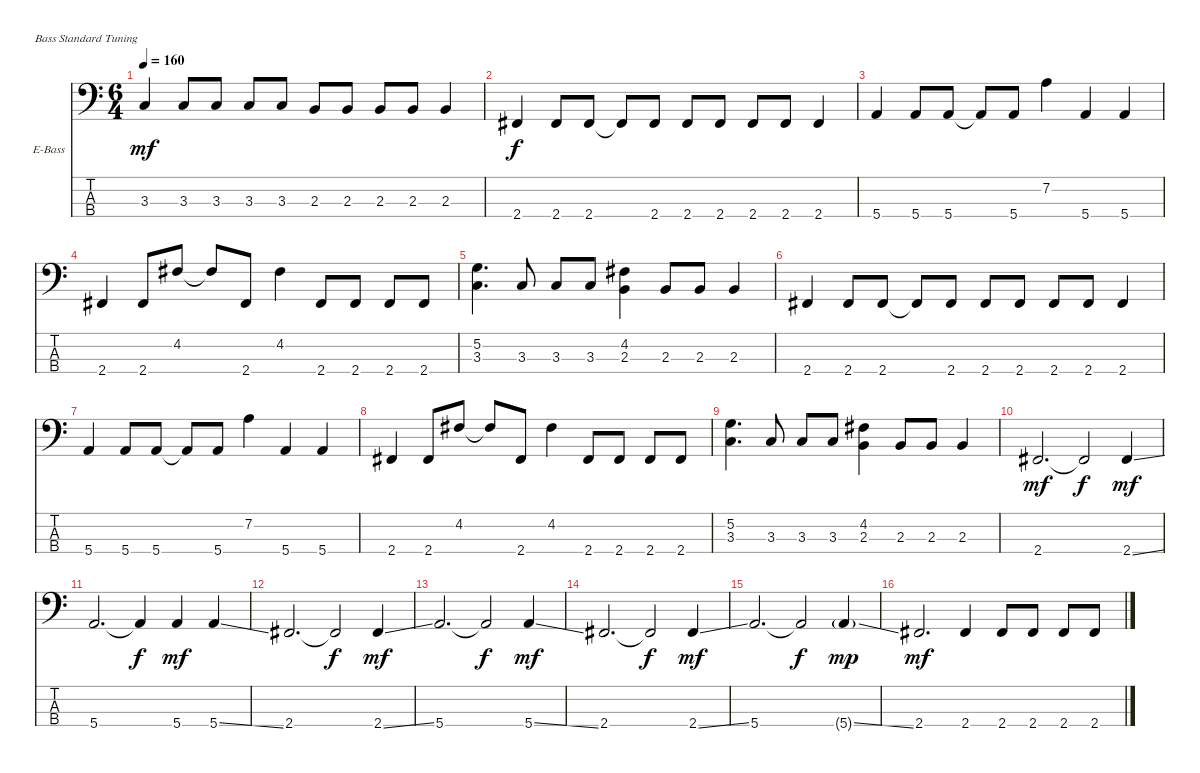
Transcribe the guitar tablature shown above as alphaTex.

\defaultSystemsLayout 4
\bracketExtendMode nobrackets
\firstSystemTrackNameOrientation horizontal
\otherSystemsTrackNameOrientation horizontal
\track ("Jeff Ament" "E-Bass") {instrument electricbassfinger}
\staff {score tabs}
\tuning (G2 D2 A1 E1)
\ts (6 4)
\tempo 160
\clef f4
\ks c
3.3.4{dy mf} 3.3.8 3.3.8 3.3.8 3.3.8 2.3.8 2.3.8 2.3.8 2.3.8 2.3.4 |
2.4.4{dy f} 2.4.8 2.4.8 2.4{t}.8 2.4.8 2.4.8 2.4.8 2.4.8 2.4.8 2.4.4 |
5.4.4 5.4.8 5.4.8 5.4{t}.8 5.4.8 7.2.4 5.4.4 5.4.4 |
2.4.4 2.4.8 4.2.8 4.2{t}.8 2.4.8 4.2.4 2.4.8 2.4.8 2.4.8 2.4.8 |
(5.2 3.3).4{d} 3.3.8 3.3.8 3.3.8 (4.2 2.3).4 2.3.8 2.3.8 2.3.4 |
2.4.4 2.4.8 2.4.8 2.4{t}.8 2.4.8 2.4.8 2.4.8 2.4.8 2.4.8 2.4.4 |
5.4.4 5.4.8 5.4.8 5.4{t}.8 5.4.8 7.2.4 5.4.4 5.4.4 |
2.4.4 2.4.8 4.2.8 4.2{t}.8 2.4.8 4.2.4 2.4.8 2.4.8 2.4.8 2.4.8 |
(5.2 3.3).4{d} 3.3.8 3.3.8 3.3.8 (4.2 2.3).4 2.3.8 2.3.8 2.3.4 |
2.4.2{d dy mf} 2.4{t}.2{dy f} 2.4{ss}.4{dy mf} |
5.4.2{d} 5.4{t}.4{dy f} 5.4.4{dy mf} 5.4{ss}.4 |
2.4.2{d} 2.4{t}.2{dy f} 2.4{ss}.4{dy mf} |
5.4.2{d} 5.4{t}.2{dy f} 5.4{ss}.4{dy mf} |
2.4.2{d} 2.4{t}.2{dy f} 2.4{ss}.4{dy mf} |
5.4.2{d} 5.4{t}.2{dy f} 5.4{ss g}.4{dy mp} |
2.4.2{d dy mf} 2.4.4 2.4.8 2.4.8 2.4.8 2.4.8
